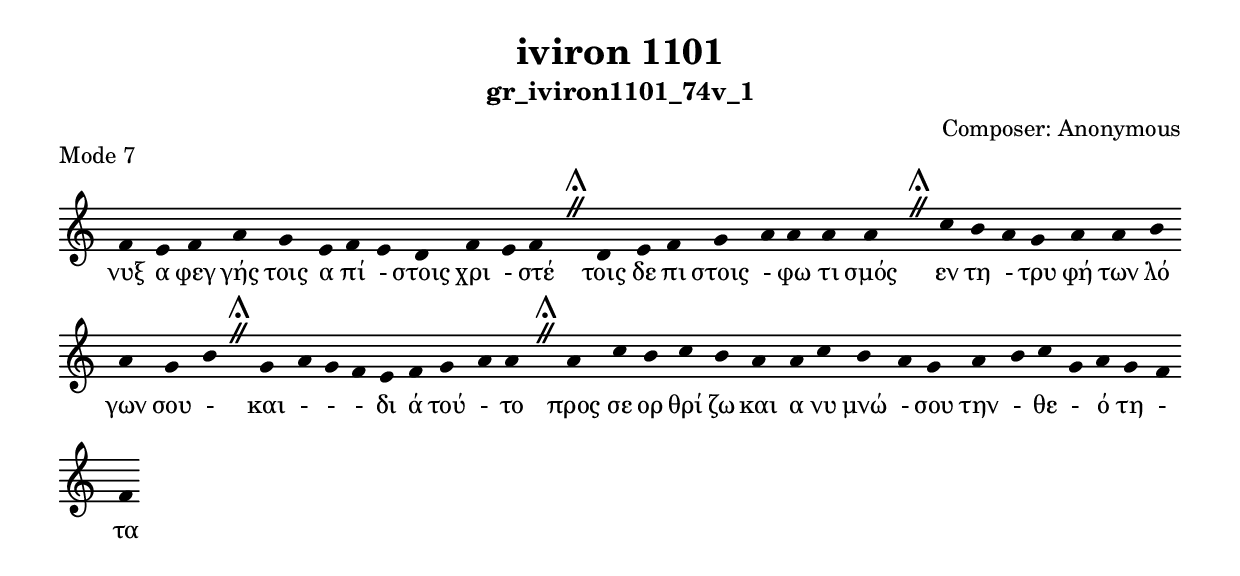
\include "gregorian.ly"

	\header {
 	  title = "iviron 1101"
	  subtitle = "gr_iviron1101_74v_1"
	  composer = "Composer: Αnonymous"
	  piece = "Mode 7"
	}

	chant = {
	  f'4 e'4 f'4 a'4 g'4 e'4 f'4 e'4 d'4 f'4 e'4 f'4 \divisioMaior
 d'4 e'4 f'4 g'4 a'4 a'4 a'4 a'4 \divisioMaior
 c''4 b'4 a'4 g'4 a'4 a'4 b'4 a'4 g'4 b'4 \divisioMaior
 g'4 a'4 g'4 f'4 e'4 f'4 g'4 a'4 a'4 \divisioMaior
 a'4 c''4 b'4 c''4 b'4 a'4 a'4 c''4 b'4 a'4 g'4 a'4 b'4 c''4 g'4 a'4 g'4 f'4 f'4\finalis
	}

	verba = \lyricmode {νυξ α φεγ γής τοις α πί - στοις χρι - στέ 
τοις δε πι στοις - φω τι σμός 
εν τη - τρυ φή των λό γων σου - 
και -  -  - δι ά τού - το 
προς σε ορ θρί ζω και α νυ μνώ - σου την - θε - ό τη - τα 
	}


	\score {
	  \new Staff <<
	  \new Voice = "melody" \chant
	  \new Lyrics = "one" \lyricsto melody \verba
	  >>
	  \layout {
	    \context {
	      \Staff
	      \remove "Time_signature_engraver"
	      \remove "Bar_engraver"
	    }
	    \context {
	      \Voice
	      \remove "Stem_engraver"
	    }
	  }
	}